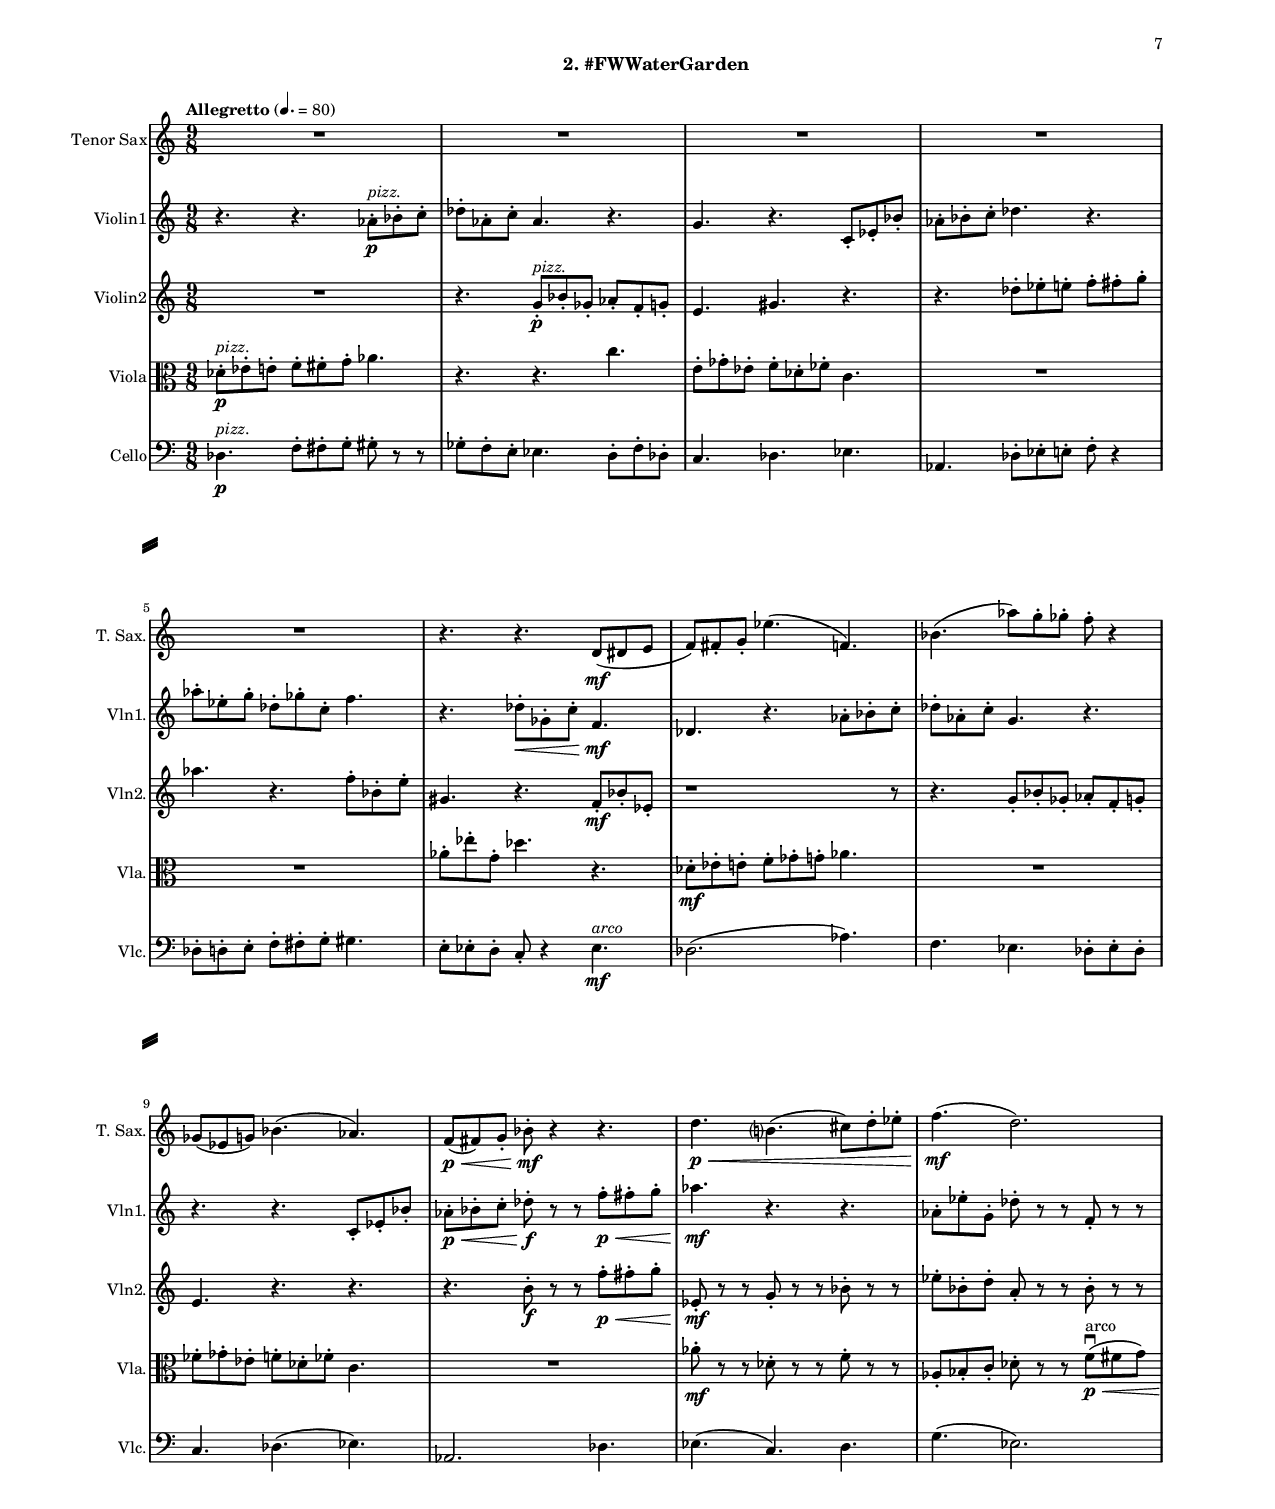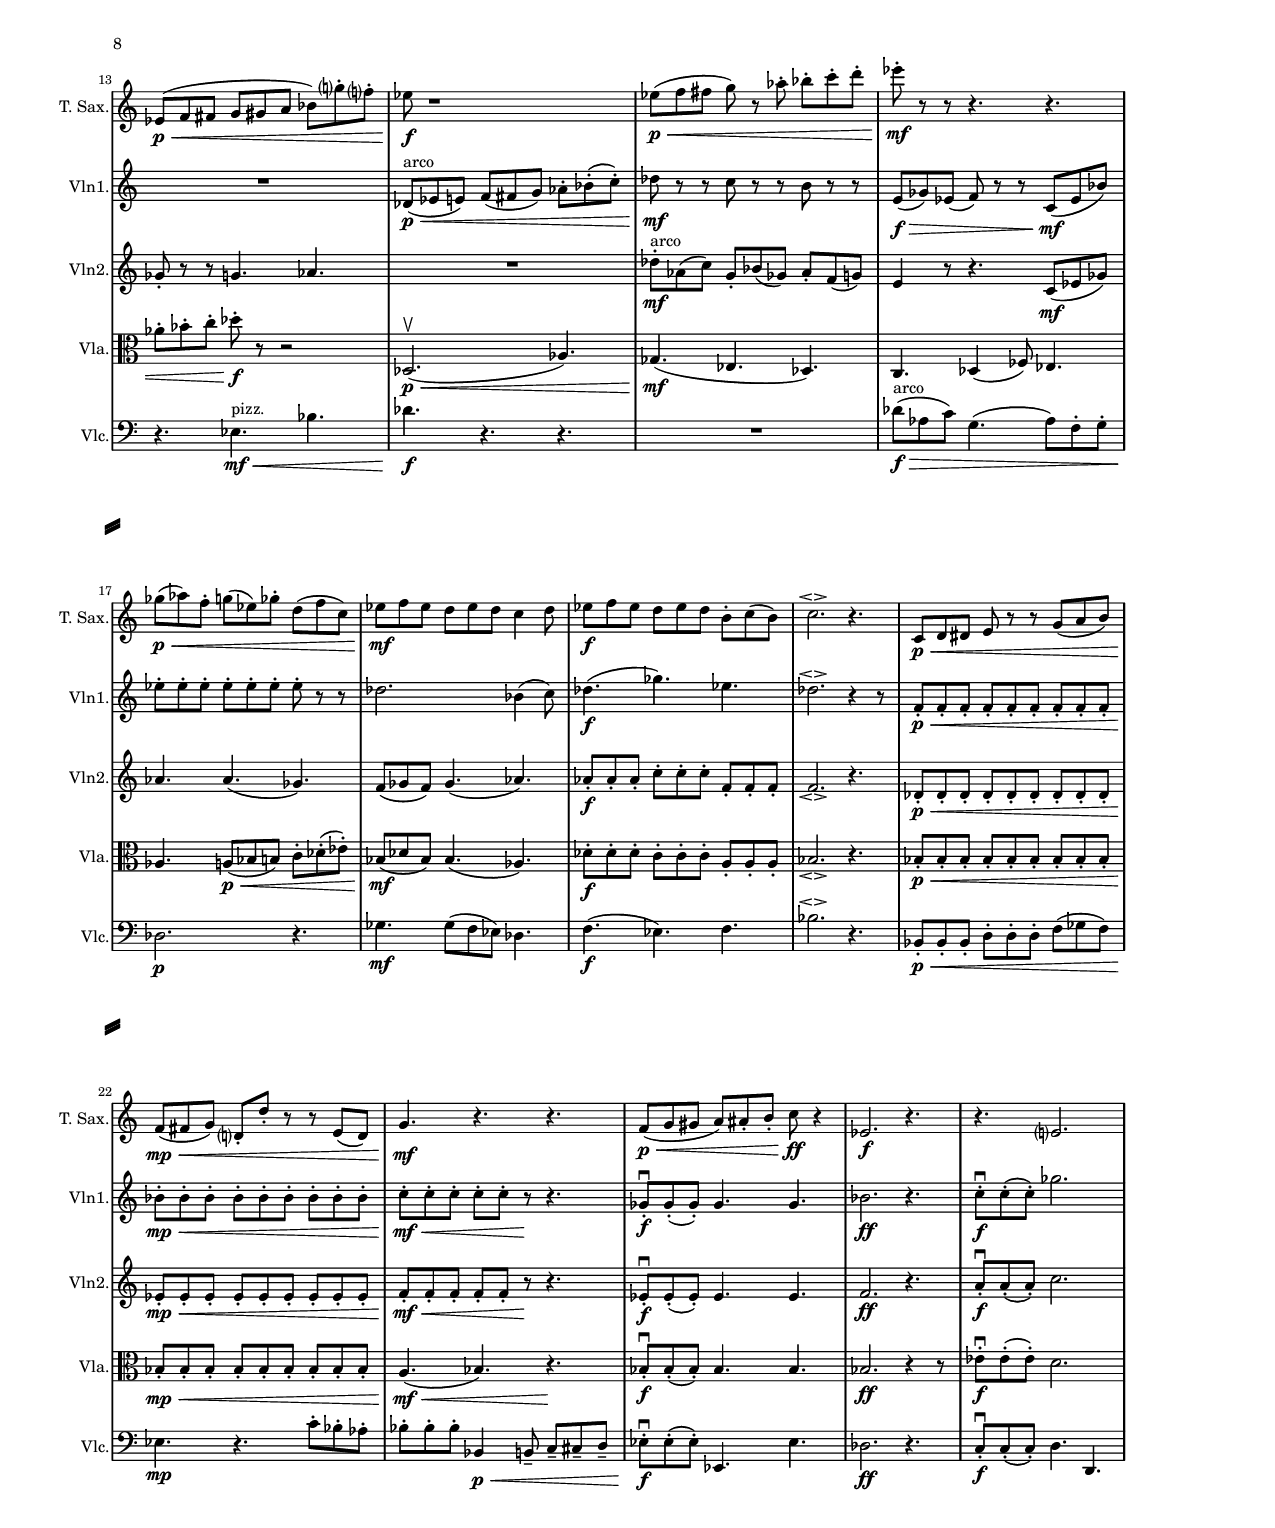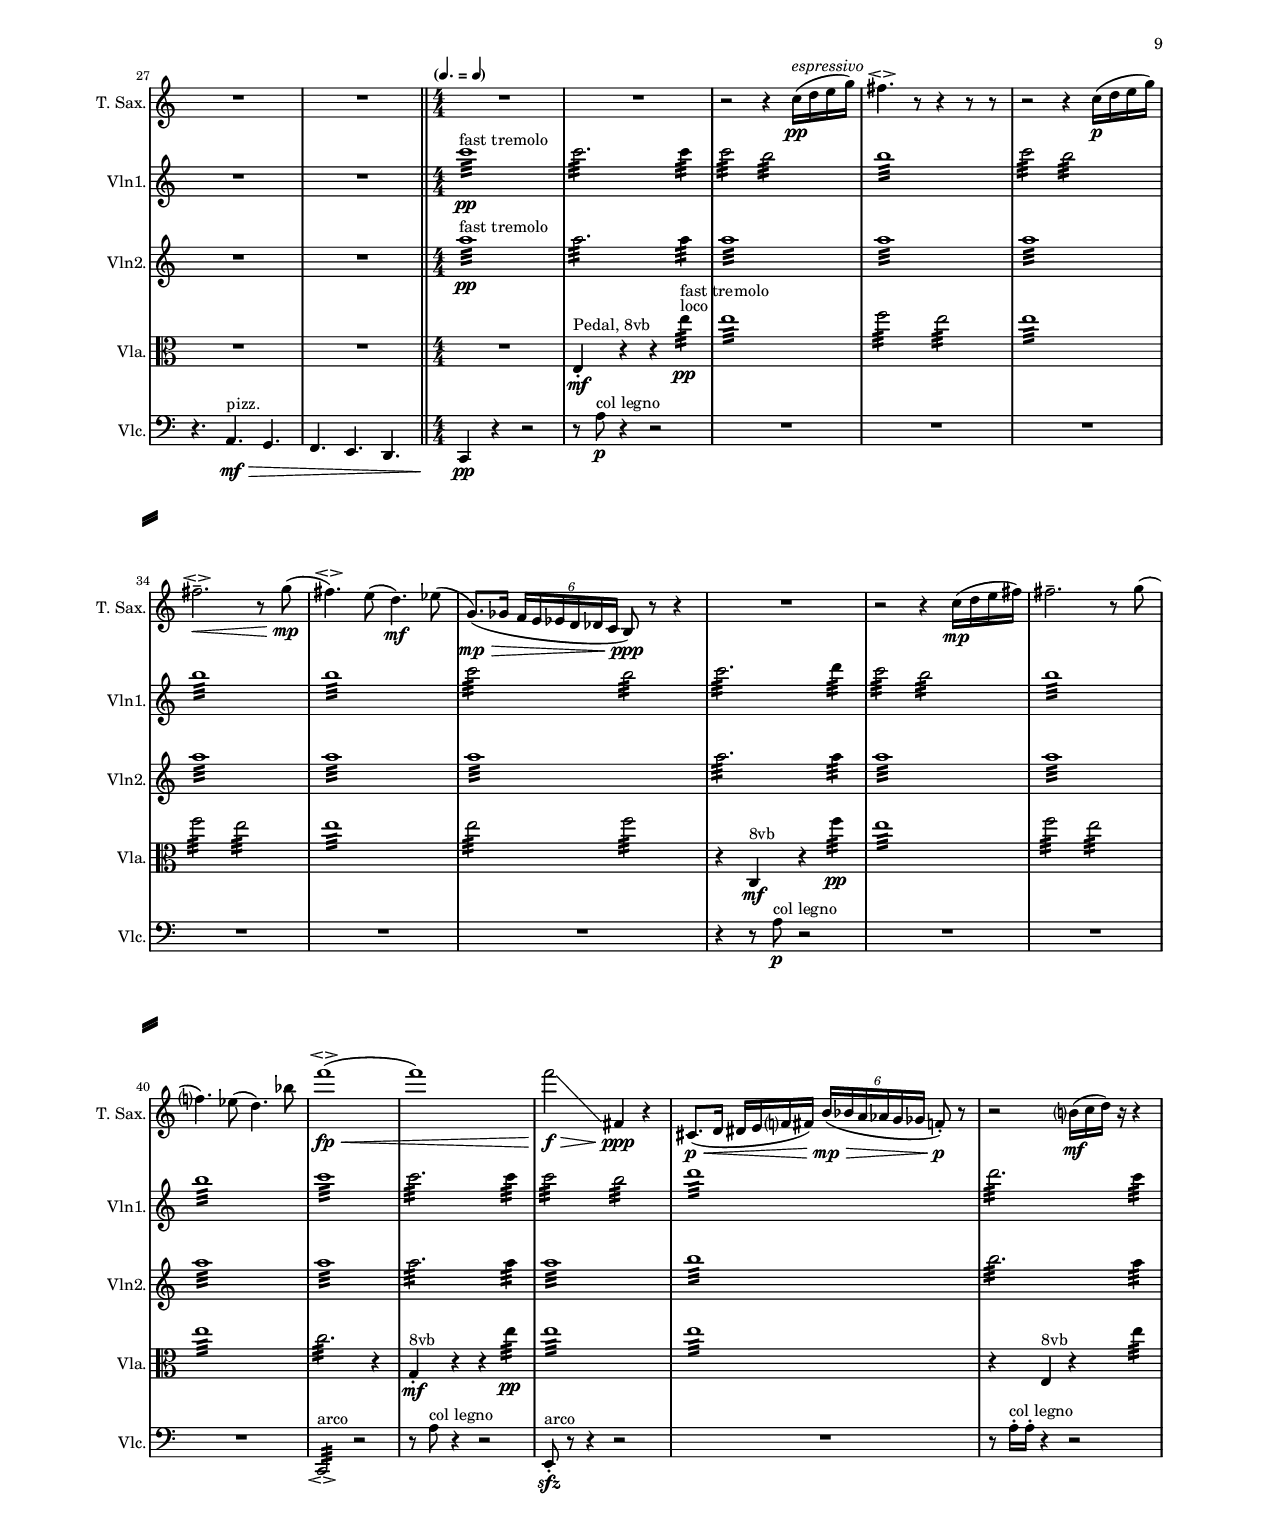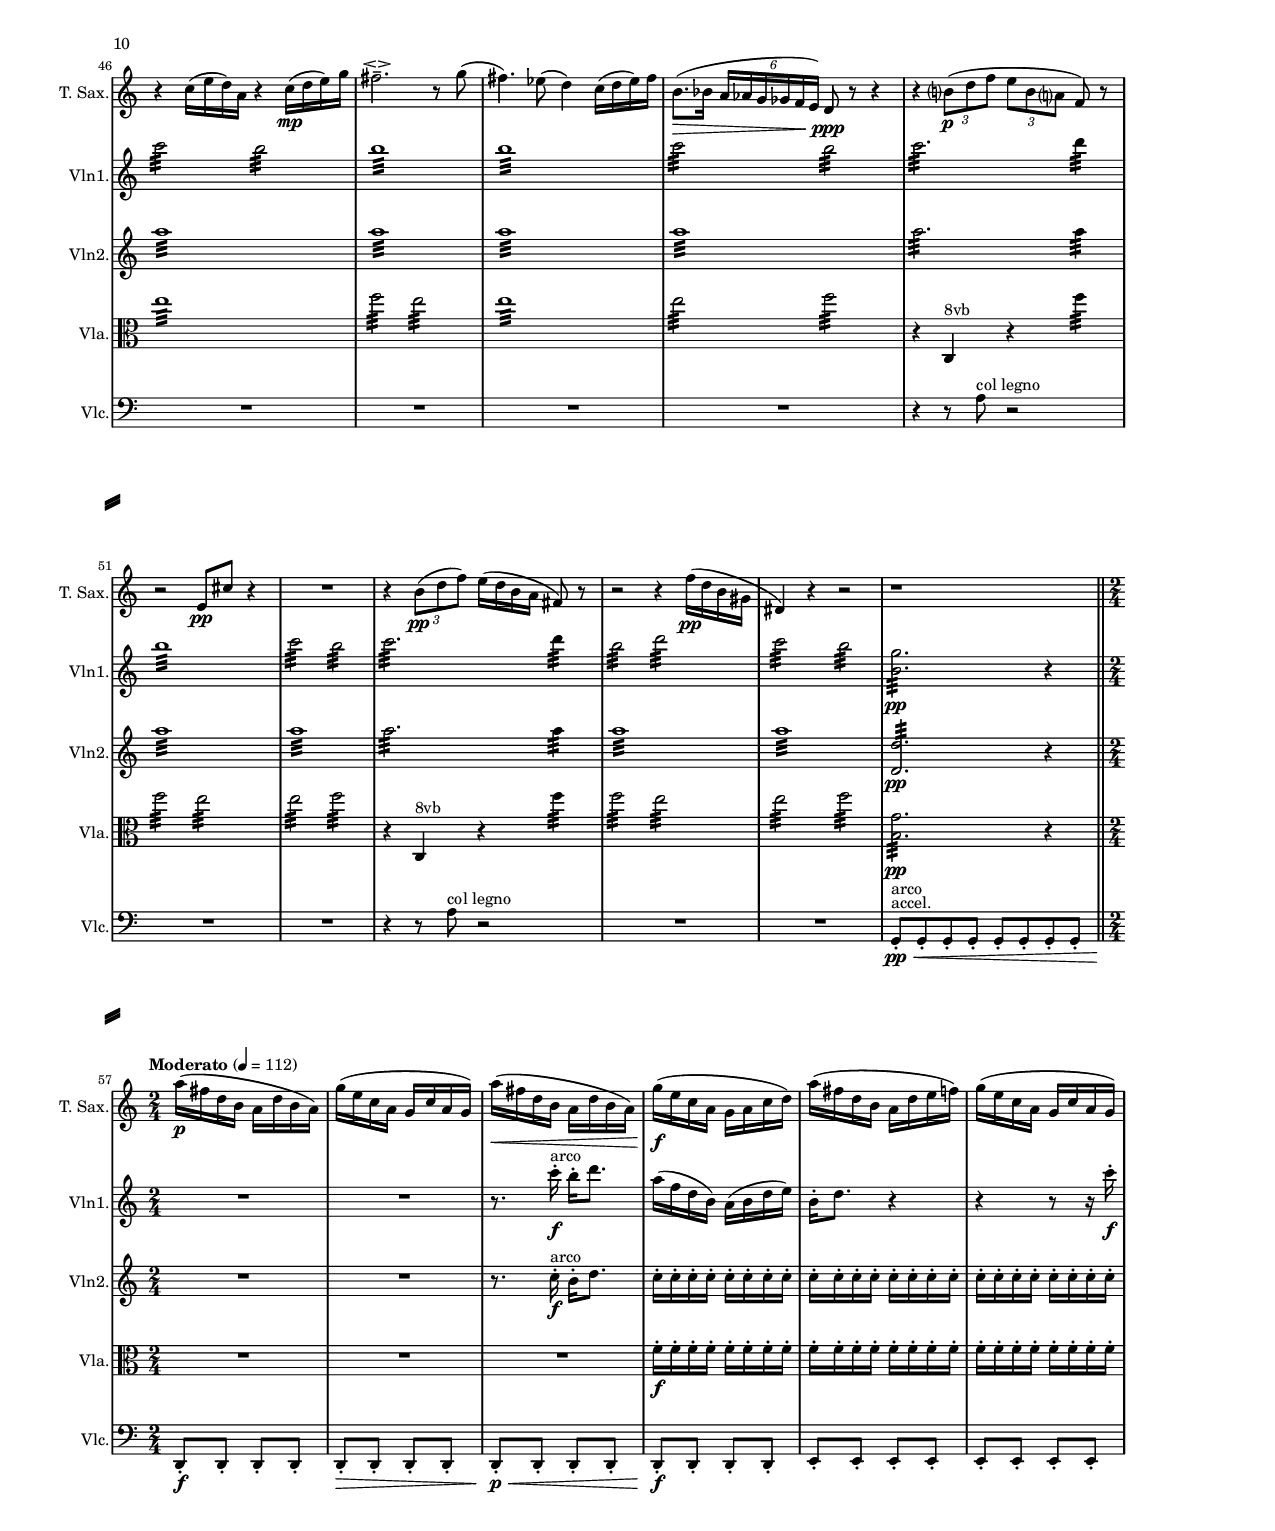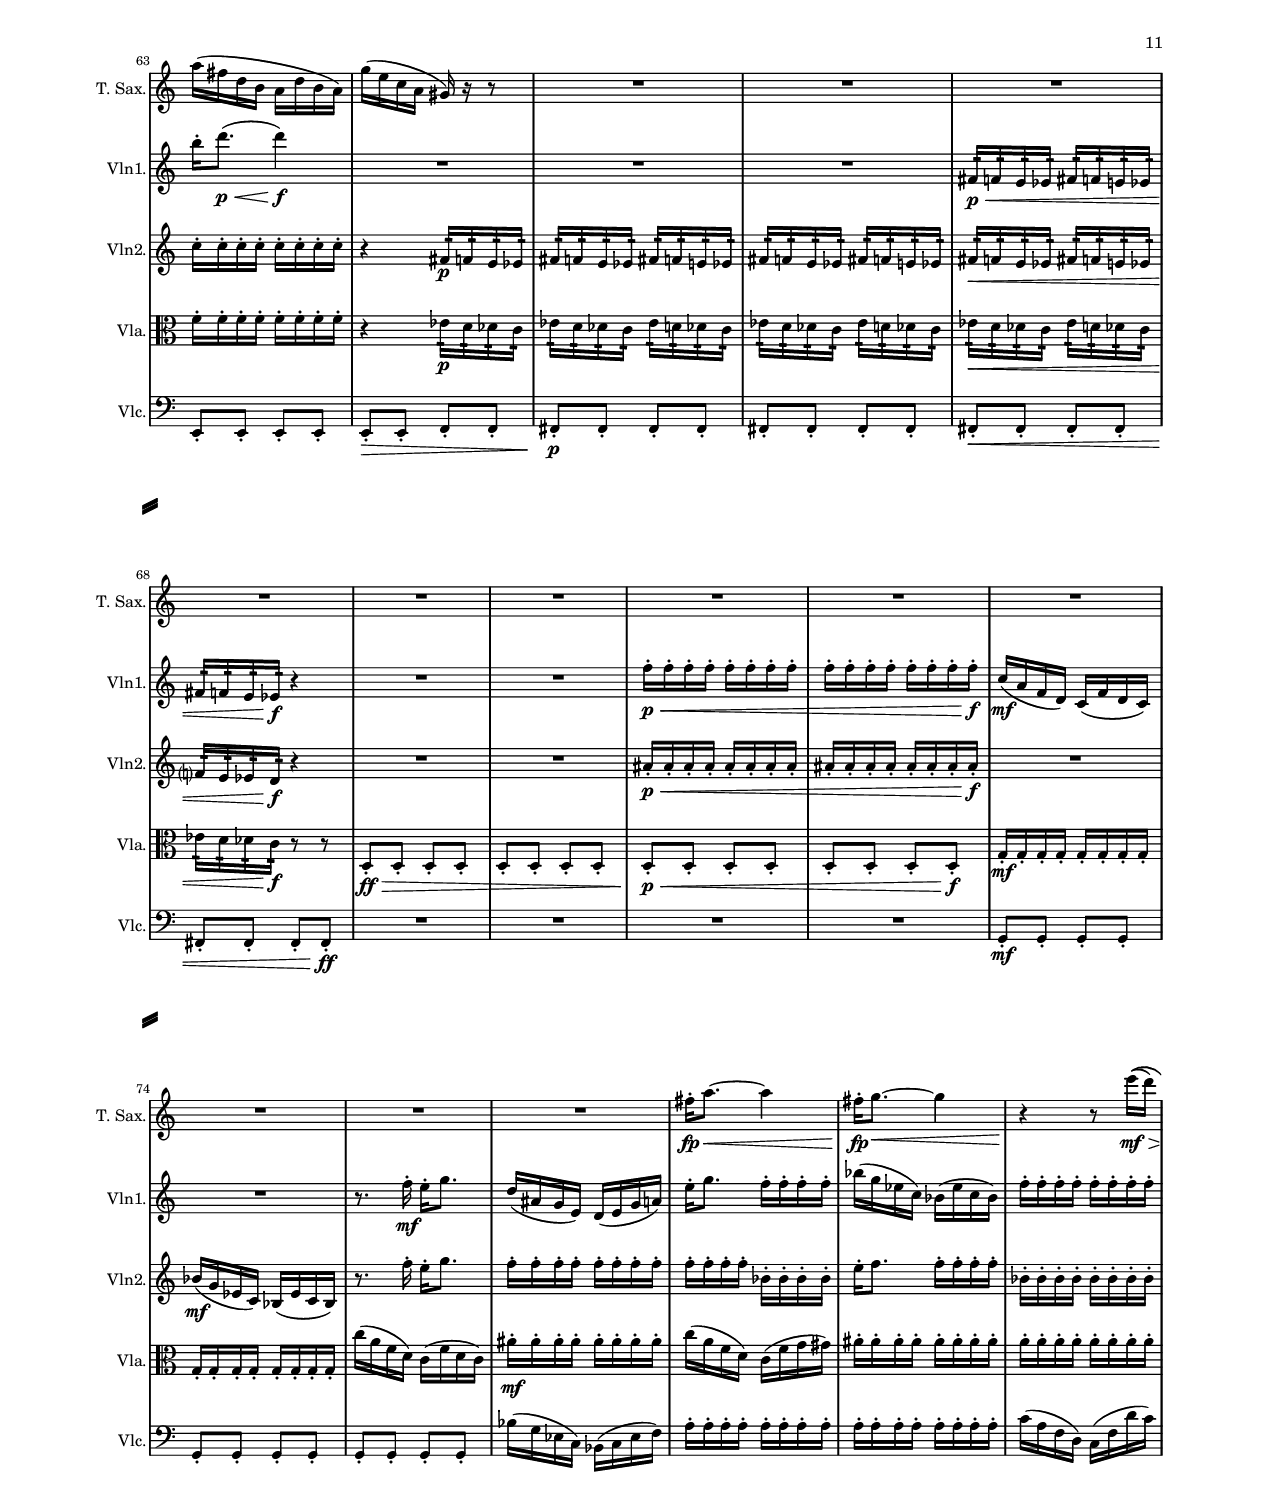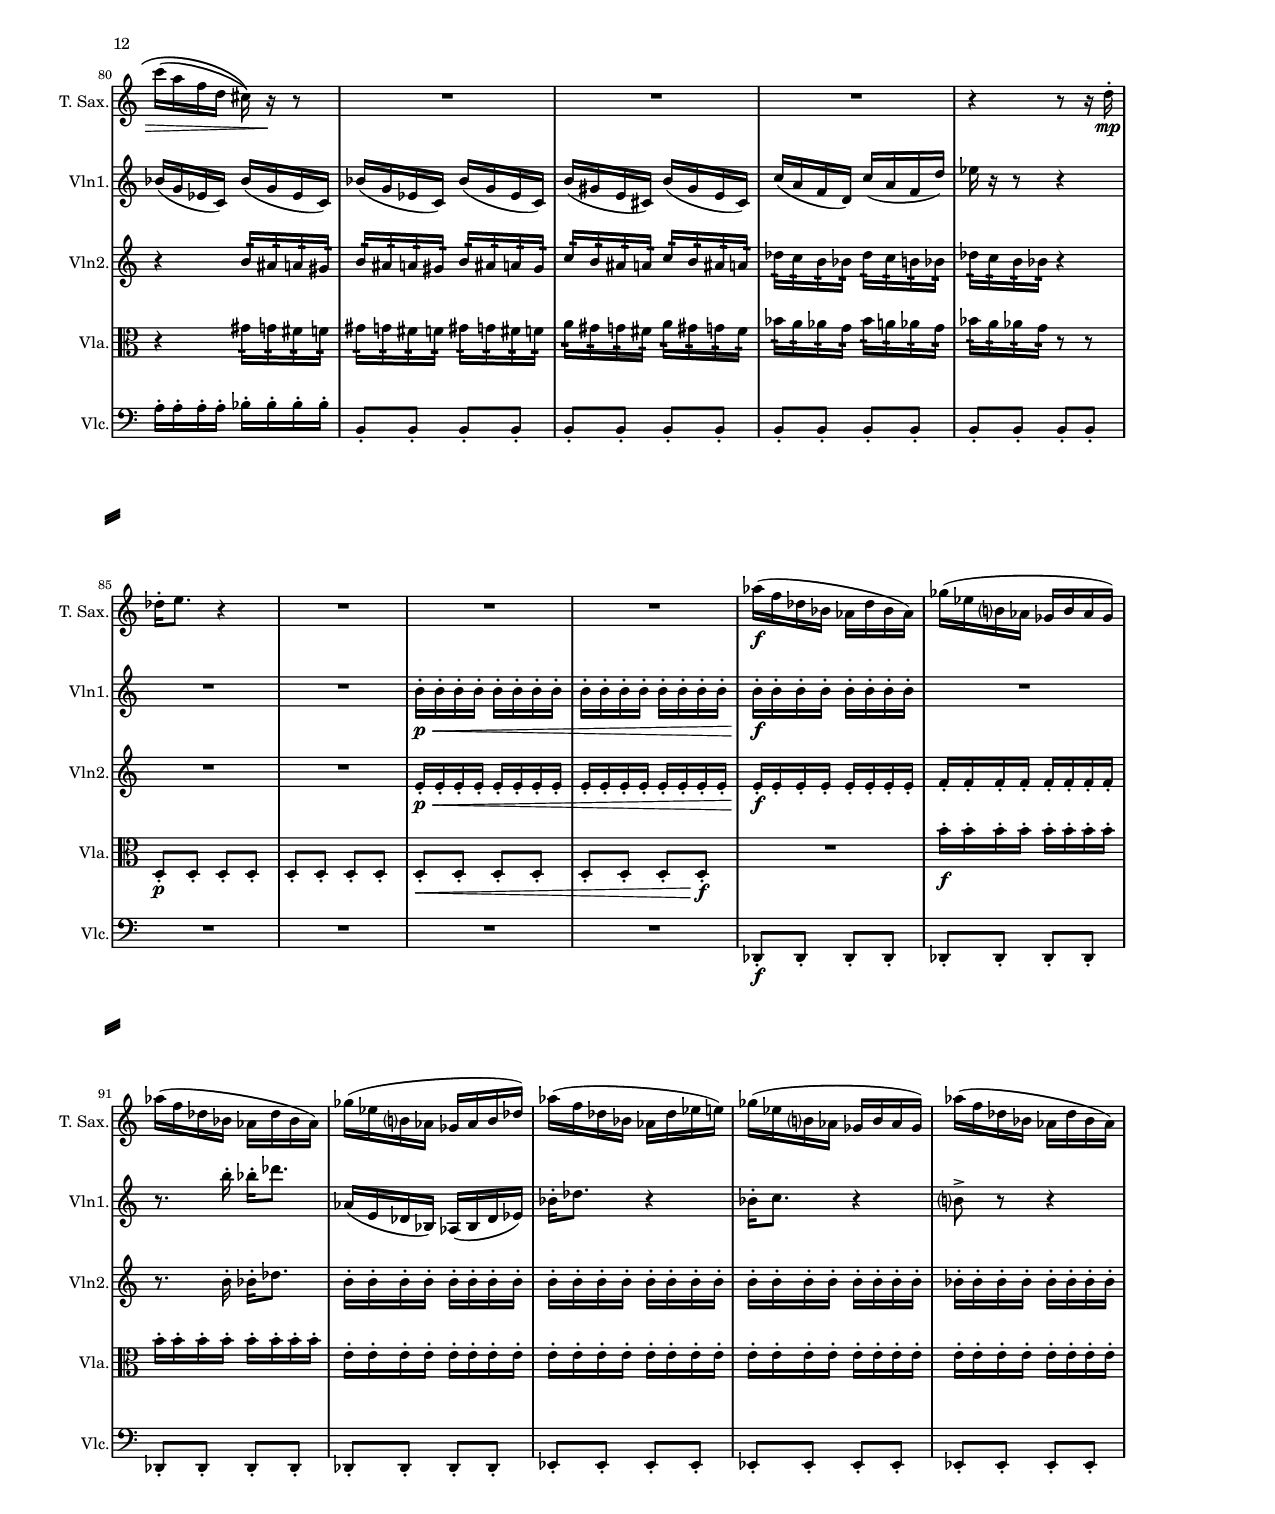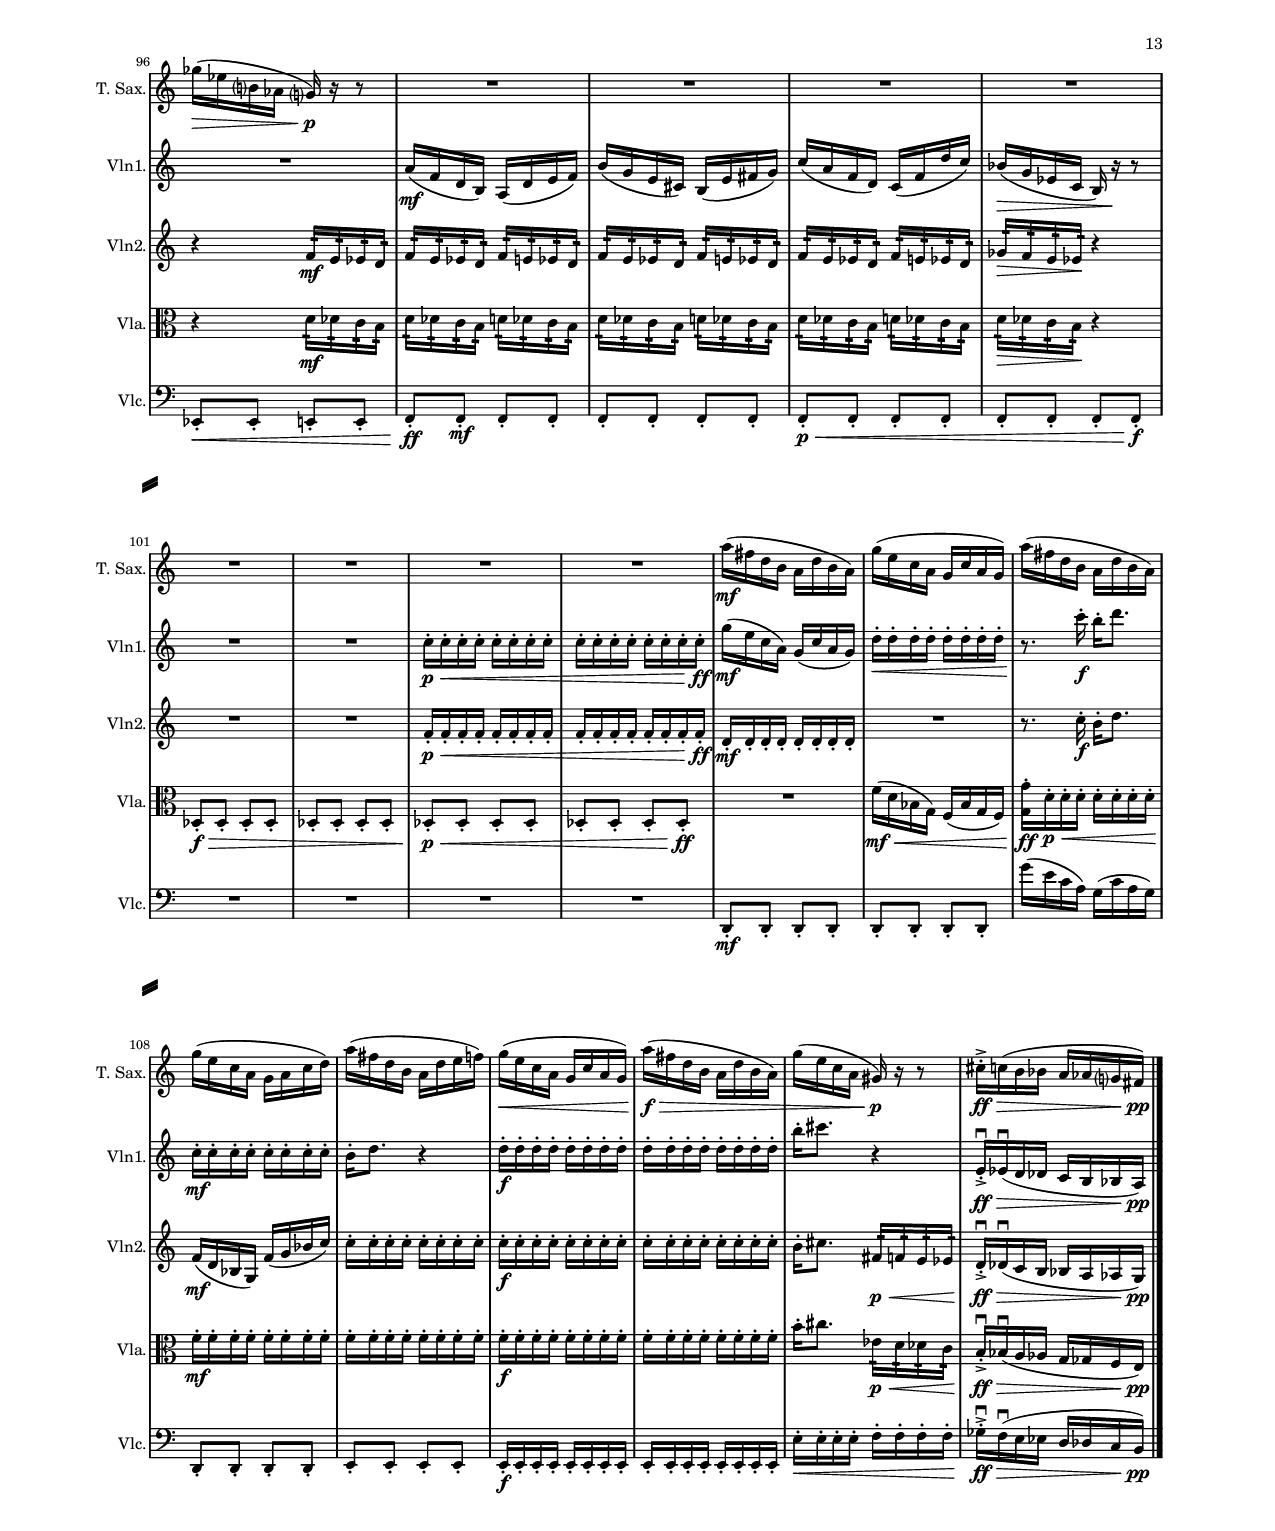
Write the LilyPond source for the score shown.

%=============================================
%   created by MuseScore Version: 1.3
%          Monday, July 13, 2015
%=============================================

\version "2.12.0"

#(set-default-paper-size "letter")
#(set-global-staff-size 14)

\paper {
  inner-margin = 0.75\in
  outer-margin = 0.75\in
  top-margin    = 0.5\in
  bottom-margin = 0.75\in
  indent = 0 \mm 
  ragged-last-bottom = ##f
  ragged-bottom = ##f  
  system-separator-markup = \slashSeparator 
  first-page-number = 7
  print-first-page-number = ##t  
  two-sided = ##t
  binding-offset = 0.25\in
  }

\header {
    subtitle = "2. #FWWaterGarden"
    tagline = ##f
    }

ATSaxvoiceAA = \relative c'{
    \set Staff.instrumentName = #"Tenor Sax"
    \set Staff.shortInstrumentName = #"T. Sax."
    \clef treble
    %staffkeysig
    \key c \major 
    %bartimesig: 
    \time 9/8 
    \tempo "Allegretto" 4. = 80  
    R1*9/8      | % 1
    R      | % 2
    R      | % 3
    R      | % 4
    R      | % 5
    r4. r4. d8( \mf dis e      | % 6
    f)  fis-.  g-.  ees'4.( f,4.)      | % 7
    bes4.( aes'8)  g-.  ges-.  f-.  r4      | % 8
    ges,8( ees g) bes4.( aes4.)      | % 9
    f8( \< \p fis) g-. bes-. \mf r4 r4.      | % 10
    d4. \< \p b4.( cis8)  d-.  ees-.       | % 11
    f4.( \! \mf d2.)      | % 12
    ees,8( \< \p f fis g gis a bes) g'-.  f-.       | % 13
    ees \! \f r1      | % 14
    ees8( \< \p f fis g) r aes-.  bes-.  c-.  d-.       | % 15
    ees-.  \! \mf r r r4. r4.      | % 16
    ges,8( \< \p aes) f-.  g( ees) ges-.  d( f c)      | % 17
    ees \! \mf f ees d ees d c4 d8      | % 18
    ees \f f ees d ees d b-.  c( b)      | % 19
    c2.\espressivo  r4.      | % 20
    c,8 \< \p d dis e r r g( a b)      | % 21
    f( \< \mp fis g) d-.  d'-. r r e,( d)      | % 22
    g4. \mf r4. r4.      | % 23
    f8( \< \p g gis a) ais-.  b-.  c \! \ff r4      | % 24
    ees,2. \f r4.      | % 25
    r4. e2.      | % 26
    R1*9/8  | % 27
    R1*9/8 \bar "||"    | % 28
    %bartimesig: 
    \time 4/4 
    \tempo \markup { \concat { ( \smaller \general-align #Y #DOWN \note #"4." #1 " = " \smaller \general-align #Y #DOWN \note #"4" #1 ) } }
    R1 *2  | % 
    r2 r4 c'16( ^\markup {\italic "espressivo"} \pp d e g)      | % 31
    fis4.\espressivo  r8 r4 r8 r      | % 32
    r2 r4 c16( \p d e g)      | % 33
    fis2.-- \espressivo  \< r8 g( \! \mp      | % 34
    fis4.\espressivo ) e8( d4.) \mf ees8(      | % 35
    g,8.)( \> \mp ges16 \times 4/6{f16 e ees  d des c  } b8) \ppp r \! r4      | % 36
    R1  | % 
    r2 r4 c'16( \mp d e fis)      | % 38
    fis2.--  r8 g(      | % 39
    f4.) ees8( d4.) bes'8      | % 40
    f'1\espressivo ( \< \fp      | % 41
    f)       | % 42
    f2 \> \f \glissando fis,,4 \ppp r      | % 43
    cis8.( \< \p d16 dis e f fis) \times 4/6{b16( \! \> \mp bes a aes g ges  } f8-. ) \! \p r      | % 44
    r2 b16( \mf c d) r r4      | % 45
    r c16( e d) a r4 c16( \mp d e) g      | % 46
    fis2.-- \espressivo  r8 g(      | % 47
    fis4.) ees8( d4) c16( d ees) fis      | % 48
    b,8.( \> bes16 \times 4/6{a16 aes g ges f e)  } d8 \! \ppp r r4      | % 49
    r \times 2/3{b'8( \p d f  } \times 2/3{e b a  } f8) r      | % 50
    r2 e8 \pp cis' r4      | % 51
    R1  | % 
    r4 \times 2/3{b8( \pp d f)  } e16( d b a fis8) r      | % 53
    r2 r4 f'16( \pp d b gis      | % 54
    dis4) r r2      | % 55
    r1     \bar "||"     | % 56
    %bartimesig: 
    \time 2/4 
    \tempo "Moderato" 4 = 112  
    a''16( \p fis d b a d b a)      | % 57
    g'( e c a g c a g)      | % 58
    a'( \< fis d b a d b a)      | % 59
    g'( \f e c a g a c d)      | % 60
    a'( fis d b a d e f)      | % 61
    g( e c a g c a g)      | % 62
    a'( fis d b a d b a)      | % 63
    g'( e c a gis) r r8      | % 64
    R2 *12  | % 
    fis'16-.  \fp a8.~ \< a4      | % 77
    fis16-.  \! \fp g8.~ \< g4      | % 78
    r \! r8 e'16\(( \mf \> d)      | % 79
    c( a f d cis)\) r \! r8      | % 80
    R2 *3  | % 
    r4 r8 r16 d-.  \mp      | % 84
    des-.  e8. r4      | % 85
    R2 *3  | % 
    aes16( \f f des bes aes des bes aes)      | % 89
    ges'( ees b aes ges b aes ges)      | % 90
    aes'( f des bes aes des bes aes)      | % 91
    ges'( ees b aes ges aes b des)      | % 92
    aes'( f des bes aes des ees e)      | % 93
    ges( ees b aes ges b aes ges)      | % 94
    aes'( f des bes aes des bes aes)      | % 95
    ges'( \> ees b aes g) \! \p r r8      | % 96
    R2 *8  | % 
    a'16( \mf fis d b a d b a)      | % 105
    g'( e c a g c a g)      | % 106
    a'( fis d b a d b a)      | % 107
    g'( e c a g a c d)      | % 108
    a'( fis d b a d e f)      | % 109
    g( \< e c a g c a g)      | % 110
    a'( \> \! \f fis d b a d b a)      | % 111
    g'( e c a gis) \! \p r r8      | % 112
    cis16-. ->  \> \ff c( b bes a aes g fis) \! \pp \bar "|." 
}% end of last bar in partorvoice

 

AVlnvoiceBA = \relative c'{
    \set Staff.instrumentName = #"Violin1"
    \set Staff.shortInstrumentName = #"Vln1."
    \clef treble
    %staffkeysig
    \key c \major 
    %bartimesig: 
    \time 9/8 
    \tempo "Allegretto" 4. = 80  
    r4. r4. aes'8-.  ^\markup {\italic "pizz."} \p bes-.  c-.       | % 1
    des-.  aes-.  c-.  aes4. r4.      | % 2
    g4. r4. c,8-.  ees-.  bes'-.       | % 3
    aes-.  bes-.  c-.  des4. r4.      | % 4
    aes'8-.  ees-.  g-.  des-.  ges-.  c,-.  f4.      | % 5
    r4. des8-. \< ges,-.  c-.  f,4. \mf     | % 6
    des4. r4. aes'8-.  bes-.  c-.       | % 7
    des-.  aes-.  c-.  g4. r4.      | % 8
    r4. r4. c,8-.  ees-.  bes'-.       | % 9
    aes-.  \< \p bes-.  c-.  des-.  \! \f r r f-.  \< \p fis-.  g-.       | % 10
    aes4. \! \mf r4. r4.      | % 11
    aes,8-.  ees'-.  g,-.  des'-.  r r f,-.  r r      | % 12
    R1*9/8      | % 13
    des8( \< ^\markup {\upright  "arco"} \p ees e) f( fis g) aes-.  bes-.(  c-.)       | % 14
    des \! \mf r r c r r b r r      | % 15
    e,( \> \f ges) ees( f) r r c( \! \mf ees bes')      | % 16
    ees-.  ees-.  ees-.  ees-.  ees-.  ees-.  ees-.  r r      | % 17
    des2. bes4( c8)      | % 18
    des4.( \f ges4.) ees4.      | % 19
    des2.\espressivo  r4 r8      | % 20
    f,-.  \< \p f-.  f-.  f-.  f-.  f-.  f-.  f-.  f-.       | % 21
    bes-.  \! \< \mp bes-.  bes-.  bes-.  bes-.  bes-.  bes-.  bes-.  bes-.       | % 22
    c-.  \< \mf c-.  c-.  c-.  c-.  r \! r4.      | % 23
    ges8-. \f \downbow ges-.(  ges-.)  ges4. ges4.      | % 24
    bes2. \ff r4.      | % 25
    c8-. \f \downbow c-.(  c-.)  ges'2.      | % 26
    R1*9/8   | % 27
    R1*9/8   \bar "||"      | % 28
    %bartimesig: 
    \time 4/4 
    \tempo \markup { \concat { ( \smaller \general-align #Y #DOWN \note #"4." #1 " = " \smaller \general-align #Y #DOWN \note #"4" #1 ) } }
    c1:32  \pp  ^\markup { "fast tremolo" }    | % 29
    c2.:32  c4:32       | % 30
    c2:32  b:32       | % 31
    b1:32       | % 32
    c2:32  b:32       | % 33
    b1:32       | % 34
    b:32       | % 35
    c2:32  b:32       | % 36
    c2.:32  d4:32       | % 37
    c2:32  b:32       | % 38
    b1:32       | % 39
    b:32       | % 40
    c:32       | % 41
    c2.:32  c4:32       | % 42
    c2:32  b:32       | % 43
    d1:32       | % 44
    d2.:32  c4:32       | % 45
    c2:32  b:32       | % 46
    b1:32       | % 47
    b:32       | % 48
    c2:32  b:32       | % 49
    c2.:32  d4:32       | % 50
    b1:32       | % 51
    c2:32  b:32       | % 52
    c2.:32  d4:32       | % 53
    b2:32  d:32       | % 54
    c:32  b:32       | % 55
    <b, g'>2.:32  \pp r4    \bar "||"      | % 56
    %bartimesig: 
    \time 2/4 
    \tempo "Moderato" 4 = 112  
    R2 *2  | % 
    r8. c'16-.  \f ^\markup {\upright  "arco"} b-.  d8.      | % 59
    a16( f d b) a( b d e)      | % 60
    b-.  d8. r4      | % 61
    r r8 r16 c'-.  \f      | % 62
    b-.  d8.( \< \p d4) \! \f      | % 63
    R2 *3  | % 
    fis,,16:32 \< \p f: e: ees: fis: f: e: ees:      | % 67
    fis: f: e: ees: \f r4      | % 68
    R2 *2  | % 
    f'16-.  \< \p f-.  f-.  f-.  f-.  f-.  f-.  f-.       | % 71
    f-.  f-.  f-.  f-.  f-.  f-.  f-.  f-.  \f      | % 72
    c( \mf a f d) c( f d c)      | % 73
    R2  | % 
    r8. f'16-.  \mf e-.  g8.      | % 75
    d16( ais g e) d( e g a)      | % 76
    e'-.  g8. f16-.  f-.  f-.  f-.       | % 77
    bes( g ees c) bes( ees c bes)      | % 78
    f'-.  f-.  f-.  f-.  f-.  f-.  f-.  f-.       | % 79
    bes,( g ees c) bes'( g ees c)      | % 80
    bes'( g ees c) bes'( g ees c)      | % 81
    b'( gis e cis) b'( gis e cis)      | % 82
    c'( a f d) c'( a f d')      | % 83
    ees r r8 r4      | % 84
    R2 *2  | % 
    b16-.  \< \p b-.  b-.  b-.  b-.  b-.  b-.  b-.       | % 87
    b-.  b-.  b-.  b-.  b-.  b-.  b-.  b-.      | % 88
    b-. \f  b-.  b-.  b-.  b-.  b-.  b-.  b-.       | % 89
    R2  | % 
    r8. b'16-.  bes-.  des8.      | % 91
    aes,16( e des bes) aes( bes des ees)      | % 92
    bes'-.  des8. r4      | % 93
    bes16-.  c8. r4      | % 94
    b?8-> r r4  | %
    R2  | % 
    a16( \mf f d b) a( d e f)      | % 97
    b( g e cis) b( e fis g)      | % 98
    c( a f d) c( f d' c)      | % 99
    bes( \> g ees c b) r \! r8      | % 100
    R2 *2  | % 
    c'16-.  \< \p c-.  c-.  c-.  c-.  c-.  c-.  c-.       | % 103
    c-.  c-.  c-.  c-.  c-.  c-.  c-.  c-.  \! \ff      | % 104
    g'( \mf e c a) g( c a g)      | % 105
    d'-.  \< d-.  d-.  d-.  d-.  d-.  d-.  d-.       | % 106
    r8. \! c'16-.  \f b-.  d8.      | % 107
    c,16-.  \mf c-.  c-.  c-.  c-.  c-.  c-.  c-.       | % 108
    b-.  d8. r4      | % 109
    d16-.  \f d-.  d-.  d-.  d-.  d-.  d-.  d-.       | % 110
    d-.  d-.  d-.  d-.  d-.  d-.  d-.  d-.       | % 111
    b'-.  cis8. r4      | % 112
    e,,16-. ->  \> \ff \downbow ees( \downbow d des c b bes a) \! \pp \bar "|." 
}% end of last bar in partorvoice

 

AVlnvoiceCA = \relative c'{
    \set Staff.instrumentName = #"Violin2"
    \set Staff.shortInstrumentName = #"Vln2."
    \clef treble
    %staffkeysig
    \key c \major 
    %bartimesig: 
    \time 9/8 
    \tempo "Allegretto" 4. = 80  
    R1*9/8      | % 1
    r4. g'8-.  ^\markup {\italic "pizz."} \p bes-.  ges-.  aes-.  f-.  g-.       | % 2
    e4. gis4. r4.      | % 3
    r4. des'8-.  ees-.  e-.  f-.  fis-.  g-.       | % 4
    aes4. r4. f8-.  bes,-.  e-.       | % 5
    gis,4. r4. f8-.  \mf bes-.  ees,-.       | % 6
    r1 r8      | % 7
    r4. g8-.  bes-.  ges-.  aes-.  f-.  g-.       | % 8
    e4. r4. r4.      | % 9
    r4. b'8-.  \f r r f'-.  \< \p fis-.  g-.       | % 10
    ees,-.  \! \mf r r g-.  r r bes-.  r r      | % 11
    ees-.  bes-.  d-.  a-.  r r bes-.  r r      | % 12
    ges-.  r r g4. aes4.      | % 13
    R1*9/8      | % 14
    des8-.  ^\markup {\upright  "arco"} \mf aes( c) g-.  bes( ges) aes-.  f( g)      | % 15
    e4 r8 r4. c8( \mf ees ges)      | % 16
    aes4. aes4.( ges4.)      | % 17
    f8( ges f) ges4.( aes4.)      | % 18
    aes8-.  \f aes-.  aes-.  c-.  c-.  c-.  f,-.  f-.  f-.       | % 19
    f2.\espressivo  r4.      | % 20
    des8-.  \< \p des-.  des-.  des-.  des-.  des-.  des-.  des-.  des-.       | % 21
    ees-.  \< \mp ees-.  ees-.  ees-.  ees-.  ees-.  ees-.  ees-.  ees-.       | % 22
    f-.  \< \mf f-.  f-.  f-.  f-.  r \! r4.      | % 23
    ees8-. \f \downbow ees-.(  ees-.)  ees4. ees4.      | % 24
    f2. \ff r4.      | % 25
    a8-. \f \downbow a-.(  a-.)  c2.      | % 26
    R1*9/8   | % 27
    R1*9/8 \bar "||"     | % 28
    %bartimesig: 
    \time 4/4 
    \tempo \markup { \concat { ( \smaller \general-align #Y #DOWN \note #"4." #1 " = " \smaller \general-align #Y #DOWN \note #"4" #1 ) } }
    a'1:32  \pp ^\markup { "fast tremolo" }      | % 29
    a2.:32  a4:32       | % 30
    a1:32       | % 31
    a:32       | % 32
    a:32       | % 33
    a:32       | % 34
    a:32       | % 35
    a:32       | % 36
    a2.:32  a4:32       | % 37
    a1:32       | % 38
    a:32       | % 39
    a:32       | % 40
    a1:32       | % 41
    a2.:32  a4:32       | % 42
    a1:32       | % 43
    b1:32       | % 44
    b2.:32  a4:32       | % 45
    a1:32       | % 46
    a:32       | % 47
    a:32       | % 48
    a:32       | % 49
    a2.:32  a4:32       | % 50
    a1:32       | % 51
    a:32       | % 52
    a2.:32  a4:32       | % 53
    a1:32       | % 54
    a:32       | % 55
    <d,, d'>2.:32  \pp r4    \bar "||"      | % 56
    %bartimesig: 
    \time 2/4 
    \tempo "Moderato" 4 = 112  
    R2 *2  | % 
    r8. c'16-.  ^\markup {\upright  "arco"} \f b-.  d8.      | % 59
    c16-.  c-.  c-.  c-.  c-.  c-.  c-.  c-.       | % 60
    c-.  c-.  c-.  c-.  c-.  c-.  c-.  c-.       | % 61
    c-.  c-.  c-.  c-.  c-.  c-.  c-.  c-.       | % 62
    c-.  c-.  c-.  c-.  c-.  c-.  c-.  c-.       | % 63
    r4 fis,16:32 \p f: e: ees:      | % 64
    fis: f: e: ees: fis: f: e: ees:      | % 65
    fis: f: e: ees: fis: f: e: ees:      | % 66
    fis: \< f: e: ees: fis: f: e: ees:      | % 67
    f?: e: ees: d: \f r4      | % 68
    R2 *2  | % 
    ais'16-.  \< \p ais-.  ais-.  ais-.  ais-.  ais-.  ais-.  ais-.       | % 71
    ais-.  ais-.  ais-.  ais-.  ais-.  ais-.  ais-.  ais-.  \f      | % 72
    R2  | % 
    bes16( \mf g ees c) bes( ees c bes)      | % 74
    r8. f''16-.  e-.  g8.      | % 75
    f16-.  f-.  f-.  f-.  f-.  f-.  f-.  f-.       | % 76
    f-.  f-.  f-.  f-.  bes,-.  bes-.  bes-.  bes-.       | % 77
    e-.  f8. f16-.  f-.  f-.  f-.       | % 78
    bes,-.  bes-.  bes-.  bes-.  bes-.  bes-.  bes-.  bes-.       | % 79
    r4 b16:32 ais: a: gis:      | % 80
    b: ais: a: gis: b: ais: a: gis:      | % 81
    c: b: ais: a: c: b: ais: a:      | % 82
    des: c: b: bes: des: c: b: bes:       | % 83
    des: c: b: bes: r4      | % 84
    R2 *2  | % 
    e,16-.  \< \p e-.  e-.  e-.  e-.  e-.  e-.  e-.       | % 87
    e-.  e-.  e-.  e-.  e-.  e-.  e-.  e-.       | % 88
    e-. \f  e-.  e-.  e-.  e-.  e-.  e-.  e-.       | % 89
    f-.  f-.  f-.  f-.  f-.  f-.  f-.  f-.       | % 90
    r8. b16-.  bes-.  des8.      | % 91
    b16-.  b-.  b-.  b-.  b-.  b-.  b-.  b-.       | % 92
    b-.  b-.  b-.  b-.  b-.  b-.  b-.  b-.       | % 93
    b-.  b-.  b-.  b-.  b-.  b-.  b-.  b-.       | % 94
    bes-.  bes-.  bes-.  bes-.  bes-.  bes-.  bes-.  bes-.       | % 95
    r4 f16:32 \mf e: ees: d:      | % 96
    f: e: ees: d: f: e: ees: d:      | % 97
    f: e: ees: d: f: e: ees: d:      | % 98
    f: e: ees: d: f: e: ees: d:      | % 99
    ges: \> f: e: ees: \! r4      | % 100
    R2 *2  | % 
    f16-.  \< \p f-.  f-.  f-.  f-.  f-.  f-.  f-.       | % 103
    f-.  f-.  f-.  f-.  f-.  f-.  f-.  f-.  \! \ff      | % 104
    d-.  \mf d-.  d-.  d-.  d-.  d-.  d-.  d-.       | % 105
    R2  | % 
    r8. c'16-.  \f b-.  d8.      | % 107
    f,16( \mf d bes g) f'( g bes c)      | % 108
    c-.  c-.  c-.  c-.  c-.  c-.  c-.  c-.       | % 109
    c-.  \f c-.  c-.  c-.  c-.  c-.  c-.  c-.       | % 110
    c-.  c-.  c-.  c-.  c-.  c-.  c-.  c-.       | % 111
    b-.  cis8. fis,16:32 \< \p f: e: ees:    | % 112
    d16-. ->  \> \! \ff \downbow des( \downbow c b bes a aes g) \! \pp \bar "|." 
}% end of last bar in partorvoice

 

AVlavoiceDA = \relative c'{
    \set Staff.instrumentName = #"Viola"
    \set Staff.shortInstrumentName = #"Vla."
    \clef alto
    %staffkeysig
    \key c \major 
    %bartimesig: 
    \time 9/8 
    \tempo "Allegretto" 4. = 80  
    des8-.  ^\markup {\italic "pizz."} \p ees-.  e-.  f-.  fis-.  g-.  aes4.      | % 1
    r4. r4. c4.      | % 2
    e,8-.  ges-.  ees-.  f-.  des-.  fes-.  c4.      | % 3
    R1*9/8      | % 4
    R      | % 5
    aes'8-.  ees'-.  g,-.  des'4. r4.      | % 6
    des,8-.  \mf ees-.  e-.  f-.  ges-.  g-.  aes4.      | % 7
    R1*9/8      | % 8
    fes8-.  ges-.  ees-.  f-.  des-.  fes-.  c4.      | % 9
    R1*9/8      | % 10
    aes'8-.  \mf r r des,-.  r r f-.  r r      | % 11
    aes,-.  bes-.  c-.  des-.  r r f( \< ^\markup {\upright  "arco"} \p \downbow fis g)      | % 12
    aes-.  bes-.  c-.  des-.  \! \f r r2      | % 13
    des,,2.( \< \p \upbow aes'4.)      | % 14
    ges4.( \mf ees4. des4.)      | % 15
    c4. des4( fes8) ees4.      | % 16
    aes4. a8( \< \p bes b) c-.  des-. ( ees-. )      | % 17
    bes( \mf des bes) bes4.( aes4.)      | % 18
    des8-.  \f des-.  des-.  c-.  c-.  c-.  a-.  a-.  a-.       | % 19
    bes2.\espressivo  r4.      | % 20
    bes8-.  \< \p bes-.  bes-.  bes-.  bes-.  bes-.  bes-.  bes-.  bes-.       | % 21
    bes-.  \< \mp bes-.  bes-.  bes-.  bes-.  bes-.  bes-.  bes-.  bes-.       | % 22
    a4.( \< \mf bes4.) r4.\!      | % 23
    bes8-. \f \downbow bes-.(  bes-.)  bes4. bes      | % 24
    bes2. \ff r4 r8      | % 25
    ees8-. \f \downbow ees-.(  ees-.)  d2.      | % 26
    R1*9/8  | % 27
    R1*9/8 \bar "||"     | % 28
    %bartimesig: 
    \time 4/4 
    \tempo \markup { \concat { ( \smaller \general-align #Y #DOWN \note #"4." #1 " = " \smaller \general-align #Y #DOWN \note #"4" #1 ) } }
    R1  | % 
    e,4-.  ^\markup {\upright  "Pedal, 8vb"} \mf r r e'':32  \pp ^\markup {\upright  "loco"} ^\markup { "fast tremolo" }      | % 30
    e1:32       | % 31
    f2:32  e:32       | % 32
    e1:32       | % 33
    f2:32  e:32       | % 34
    e1:32       | % 35
    e2:32  f:32       | % 36
    r4 c,, \mf ^\markup {\upright  "8vb"} r f'':32  \pp      | % 37
    e1:32       | % 38
    f2:32  e:32       | % 39ais: a: gis: g: ais: a: gis: g: 
    e1:32       | % 40
    c2.:32  r4      | % 41
    g,-.  ^\markup {\upright  "8vb"} \mf r r e'':32  \pp      | % 42
    e1:32       | % 43
    e:32       | % 44
    r4 e,,^\markup {\upright  "8vb"} r e'':32       | % 45
    e1:32       | % 46
    f2:32  e:32       | % 47
    e1:32       | % 48
    e2:32  f:32       | % 49
    r4 c,,^\markup {\upright  "8vb"} r f'':32       | % 50
    f2:32  e:32       | % 51
    e:32  f:32       | % 52
    r4 c,,^\markup {\upright  "8vb"} r f'':32       | % 53
    f2:32  e:32       | % 54
    e:32  f:32       | % 55
    <b,, g'>2.:32  \pp r4    \bar "||"      | % 56
    %bartimesig: 
    \time 2/4 
    \tempo "Moderato" 4 = 112  
    R2 *3  | % 
    f'16-. \f f-.  f-.  f-.  f-.  f-.  f-.  f-.       | % 60
    f-.  f-.  f-.  f-.  f-.  f-.  f-.  f-.       | % 61
    f-.  f-.  f-.  f-.  f-.  f-.  f-.  f-.       | % 62
    f-.  f-.  f-.  f-.  f-.  f-.  f-.  f-.       | % 63
    r4 ees16:32 \p d: des: c:      | % 64
    ees: d: des: c: ees: d: des: c:      | % 65
    ees: d: des: c: ees: d: des: c:      | % 66
    ees: \< d: des: c: ees: d: des: c:      | % 67
    ees: d: des: c: \f r8 r      | % 68
    d,-.  \> \ff d-.  d-.  d-.       | % 69
    d-.  d-.  d-.  d-.       | % 70
    d-.  \! \< \p d-.  d-.  d-.       | % 71
    d-.  d-.  d-.  d-.  \! \f      | % 72
    g16-.  \mf g-.  g-.  g-.  g-.  g-.  g-.  g-.       | % 73
    g-.  g-.  g-.  g-.  g-.  g-.  g-.  g-.       | % 74
    c'( a f d) c( f d c)      | % 75
    ais'-.  \mf ais-.  ais-.  ais-.  ais-.  ais-.  ais-.  ais-.       | % 76
    c( a f d) c( f g gis)      | % 77
    ais-.  ais-.  ais-.  ais-.  ais-.  ais-.  ais-.  ais-.       | % 78
    a-.  a-.  a-.  a-.  a-.  a-.  a-.  a-.       | % 79
    r4 gis16:32 g: fis: f:      | % 80
    gis: g: fis: f: gis: g: fis: f:      | % 81
    a: gis: g: fis: a: gis: g: fis:      | % 82
    bes: a: aes: g: bes: a: aes: g:      | % 83
    bes: a: aes: g: r8 r      | % 84
    d,-.  \p d-.  d-.  d-.       | % 85
    d-.  d-.  d-.  d-.       | % 86
    d-.  \< d-.  d-.  d-.       | % 87
    d-.  d-.  d-.  d-.  \! \f      | % 88
    R2  | % 
    b''16-.  \f b-.  b-.  b-.  b-.  b-.  b-.  b-.       | % 90
    b-.  b-.  b-.  b-.  b-.  b-.  b-.  b-.       | % 91
    e,-. e-.  e-.  e-.  e-.  e-.  e-.  e-.       | % 92
    e-.  e-.  e-.  e-.  e-.  e-.  e-.  e-.       | % 93
    e-.  e-.  e-.  e-.  e-.  e-.  e-.  e-.       | % 94
    e-.  e-.  e-.  e-.  e-.  e-.  e-.  e-.       | % 95
    r4 d16:32 \mf des: c: b:      | % 96
    d: des: c: b: d: des: c: b:      | % 97
    d: des: c: b: d: des: c: b:      | % 98
    d: des: c: b: d: des: c: b:      | % 99
    d: \> des: c: b: \! r4      | % 100
    des,8-.  \> \f des-.  des-.  des-.       | % 101
    des-.  des-.  des-.  des-.       | % 102
    des-.  \! \< \p des-.  des-.  des-.       | % 103
    des-.  des-.  des-.  des-.  \! \ff      | % 104
    R2  | % 
    f'16( \< \mf d bes g) f( bes g f)      | % 106
    <g g'>-. \ff d'-. \< \p d-.  d-.  d-.  d-.  d-.  d-.       | % 107
    f-. \mf  f-.  f-.  f-.  f-.  f-.  f-.  f-.       | % 108
    f-.  f-.  f-.  f-.  f-.  f-.  f-.  f-.       | % 109
    f-.  \f f-.  f-.  f-.  f-.  f-.  f-.  f-.       | % 110
    f-.  f-.  f-.  f-.  f-.  f-.  f-.  f-.       | % 111
    b16-. cis8. ees,16:32 \< \p d: des: c:      | % 112
    b16-. ->  \ff \> \downbow bes( \downbow a aes g ges f e)  \pp \bar "|." 
}% end of last bar in partorvoice

 

AVlcvoiceEA = \relative c{
    \set Staff.instrumentName = #"Cello"
    \set Staff.shortInstrumentName = #"Vlc."
    \clef bass
    %staffkeysig
    \key c \major 
    %bartimesig: 
    \time 9/8 
    \tempo "Allegretto" 4. = 80  
    des4. ^\markup {\italic "pizz."} \p f8-.  fis-.  g-.  gis-.  r r      | % 1
    ges-.  f-.  e-.  ees4. d8-.  f-.  des-.       | % 2
    c4. des4. ees4.      | % 3
    aes,4. des8-.  ees-.  e-.  f-.  r4      | % 4
    des8-.  d-.  e-.  f-.  fis-.  g-.  gis4.      | % 5
    e8-.  ees-.  d-.  c-.  r4 ees4. \mf ^\markup {\italic "arco"}      | % 6
    des2.( aes'4.)      | % 7
    f4. ees4. des8-.  ees-.  des-.       | % 8
    c4. des4.( ees4.)      | % 9
    aes,2. des4.      | % 10
    ees4.( c4.) d4.      | % 11
    g4.( ees2.)      | % 12
    r4. ees4. \< ^\markup {\upright  "pizz."} \mf bes'4.      | % 13
    des4. \! \f r4. r4.      | % 14
    R1*9/8      | % 15
    des8( \> \f ^\markup {\upright  ""} ^\markup {\upright  "arco"} aes c) g4.( aes8)  f-.  g-.       | % 16
    des2. \! \p r4.      | % 17
    ges4. \mf ges8( f ees) des4.      | % 18
    f4.( \f ees4.) f4.      | % 19
    bes2.\espressivo  r4.      | % 20
    bes,8-.  \< \p bes-.  bes-. d-.  d-.  d-. f( ges f)      | % 21
    ees4. \mp r4. c'8-.  bes-.  aes-.       | % 22
    bes-.  bes-.  bes-.  bes,4 \< \p b8--  c--  cis--  d--       | % 23
    ees-. \f \downbow ees-.(  ees-.)  ees,4. ees'4.      | % 24
    des2. \ff r4.      | % 25
    c8-. \f \downbow c-.(  c-.)  d4. d,      | % 26
    r a' ^\markup {\upright  "pizz."} \mf \> g      | % 27
    f e d    \bar "||"      | % 28
    %bartimesig: 
    \time 4/4 
    \tempo \markup { \concat { ( \smaller \general-align #Y #DOWN \note #"4." #1 " = " \smaller \general-align #Y #DOWN \note #"4" #1 ) } }
    c4 \pp r r2      | % 29
    r8 a'' ^\markup {\upright  "col legno"} \p r4 r2      | % 30
    R1 *6  | % 
    r4 r8 a ^\markup {\upright  "col legno"} \p r2      | % 37
    R1 *3  | % 
    c,,2:32 \espressivo  ^\markup {\upright  "arco"} r      | % 41
    r8 a'' ^\markup {\upright  "col legno"} r4 r2      | % 42
    e,8-.  \sfz ^\markup {\upright  "arco"} r r4 r2      | % 43
    R1  | % 
    r8 a'16-.  ^\markup {\upright  "col legno"} a-.  r4 r2      | % 45
    R1 *4  | % 
    r4 r8 a ^\markup {\upright  "col legno"} r2      | % 50
    R1 *2  | % 
    r4 r8 a ^\markup {\upright  "col legno"} r2      | % 53
    R1 *2     | % 55
    g,8-.  \< ^\markup {\upright  "accel."} \pp ^\markup {\upright  "arco"} g-.  g-.  g-.  g-.  g-.  g-.  g-.      \bar "||"       | % 56
    %bartimesig: 
    \time 2/4 
    \tempo "Moderato" 4 = 112  
    d8-.  \! \f d-.  d-.  d-.       | % 57
    d-.  \> d-.  d-.  d-.       | % 58
    d-.  \< \! \p d-.  d-.  d-.       | % 59
    d-.  \! \f d-.  d-.  d-.       | % 60
    e-.  e-.  e-.  e-.       | % 61
    e-.  e-.  e-.  e-.       | % 62
    e-.  e-.  e-.  e-.       | % 63
    e-.  \> e-.  f-.  f-.       | % 64
    fis-.  \! \p fis-.  fis-.  fis-.       | % 65
    fis-.  fis-.  fis-.  fis-.       | % 66
    fis-.  \< fis-.  fis-.  fis-.       | % 67
    fis-.  fis-.  fis-.  fis-.  \! \ff      | % 68
    R2 *4  | % 
    g8-.  \mf g-.  g-.  g-.       | % 73
    g-.  g-.  g-.  g-.       | % 74
    g-.  g-.  g-.  g-.       | % 75
    bes'16( g ees c) bes( c ees f)      | % 76
    a-.  a-.  a-.  a-.  a-.  a-.  a-.  a-.       | % 77
    a-.  a-.  a-.  a-.  a-.  a-.  a-.  a-.       | % 78
    c( a f d) c( f d' c)      | % 79
    a-.  a-.  a-.  a-.  bes-.  bes-.  bes-.  bes-.       | % 80
    b,8-.  b-.  b-.  b-.       | % 81
    b-.  b-.  b-.  b-.       | % 82
    b-.  b-.  b-.  b-.       | % 83
    b-.  b-.  b-.  b-.       | % 84
    R2 *4  | % 
    des,8-.  \f des-.  des-.  des-.       | % 89
    des-.  des-.  des-.  des-.       | % 90
    des-.  des-.  des-.  des-.       | % 91
    des-.  des-.  des-.  des-.       | % 92
    ees-.  ees-.  ees-.  ees-.       | % 93
    ees-.  ees-.  ees-.  ees-.       | % 94
    ees-.  ees-.  ees-.  ees-.       | % 95
    ees-. \< ees-.  e-.  e-.       | % 96
    f-. \ff f-. \mf f-.  f-.       | % 97
    f-.  f-.  f-.  f-.       | % 98
    f-.  \< \p f-.  f-.  f-.       | % 99
    f-.  f-.  f-.  f-.  \! \f      | % 100
    R2 *4  | % 
    d8-.  \mf d-.  d-.  d-.       | % 105
    d-.  d-.  d-.  d-.       | % 106
    g''16( e c a) g( c a g)      | % 107
    d,8-.  d-.  d-.  d-.       | % 108
    e-.  e-.  e-.  e-.       | % 109
    e16-.  \f e-.  e-.  e-.  e-.  e-.  e-.  e-.       | % 110
    e-.  e-.  e-.  e-.  e-.  e-.  e-.  e-.       | % 111
    e'-.  \< e-.  e-.  e-.  f-.  f-.  f-.  f-.     | % 112
    ges16-. -> \> \ff \downbow f( \downbow e ees d des c b) \pp \bar "|." 
}% end of last bar in partorvoice


\score { 
    << 
        \context Staff = ATSaxpartA << 
            \context Voice = ATSaxvoiceAA \ATSaxvoiceAA
        >>


        \context Staff = AVlnpartB << 
            \context Voice = AVlnvoiceBA \AVlnvoiceBA
        >>


        \context Staff = AVlnpartC << 
            \context Voice = AVlnvoiceCA \AVlnvoiceCA
        >>


        \context Staff = AVlapartD << 
            \context Voice = AVlavoiceDA \AVlavoiceDA
        >>


        \context Staff = AVlcpartE << 
            \context Voice = AVlcvoiceEA \AVlcvoiceEA
        >>


      \set Score.skipBars = ##t
       #(set-accidental-style 'modern-cautionary)
      \set Score.markFormatter = #format-mark-box-letters %%boxed rehearsal-marks
       \override Score.TimeSignature #'style = #'() %%makes timesigs always numerical
      %% remove previous line to get cut-time/alla breve or common time 
       \override Score.TrillSpanner #'(bound-details right padding) = #-2
  >>

  %% Boosey and Hawkes, and Peters, have barlines spanning all staff-groups in a score,
  %% Eulenburg and Philharmonia, like Lilypond, have no barlines between staffgroups.
  %% If you want the Eulenburg/Lilypond style, comment out the following line:
  \layout {\context {\Score \consists Span_bar_engraver}}
}%% end of score-block 
